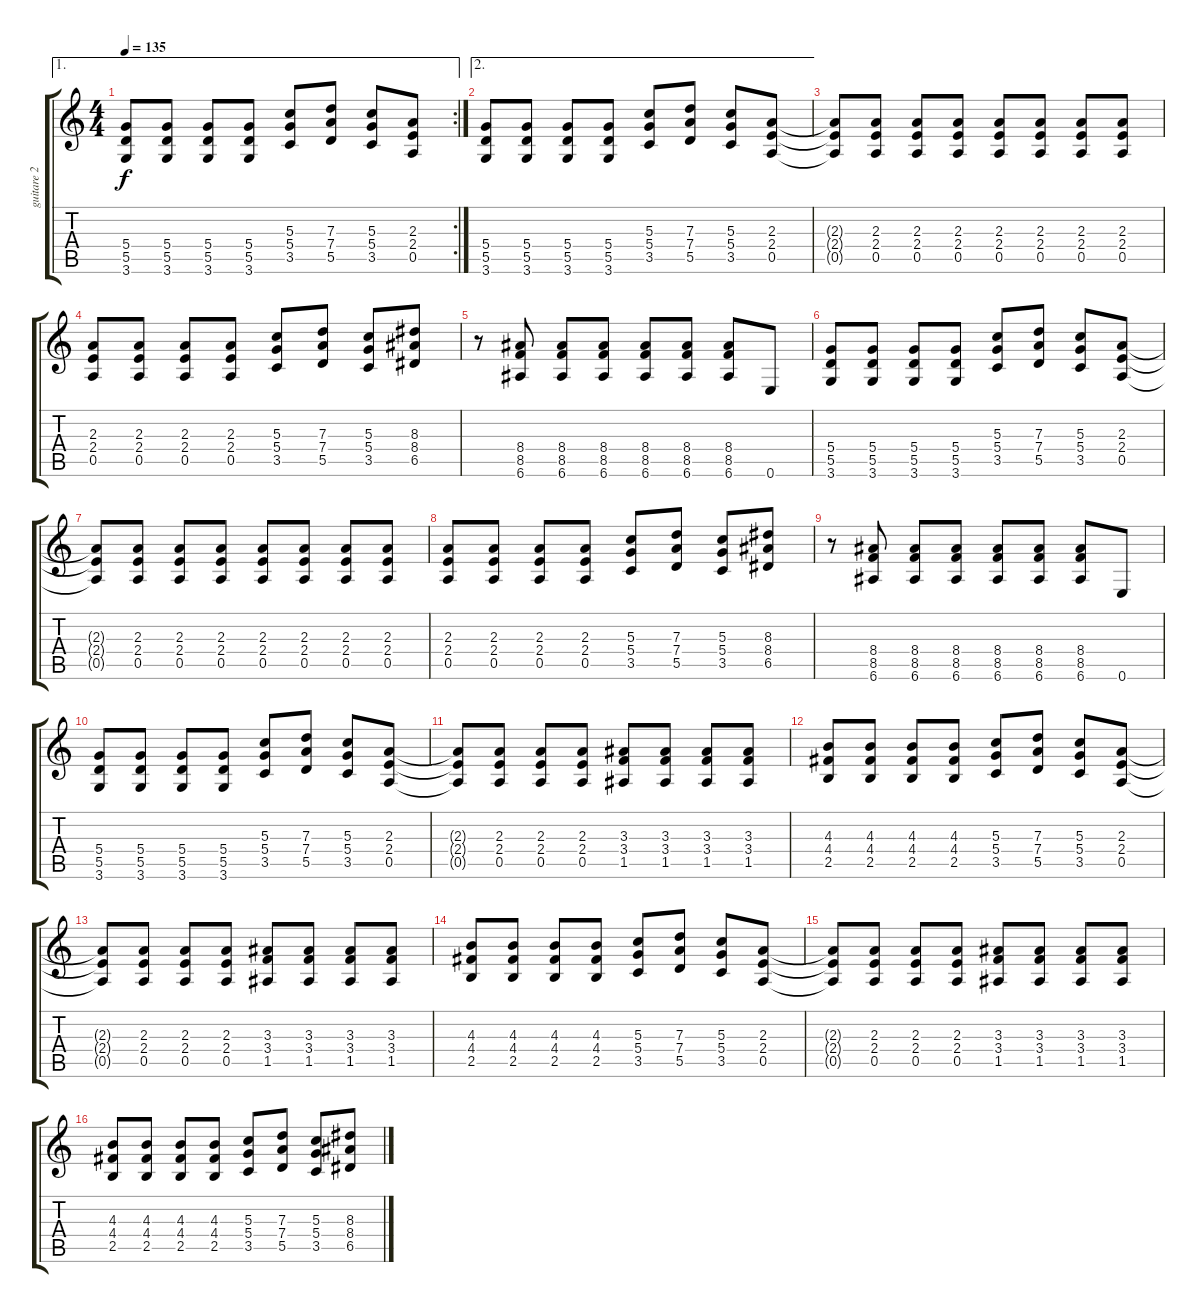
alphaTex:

\track ("guitare 2" "guitare 2") {instrument overdrivenguitar}
\staff {score tabs}
\tuning (E4 B3 G3 D3 A2 E2) {hide}
\ae 1
\rc 2
\ts (4 4)
\tempo 135
\clef g2
\ks c
(5.4 5.5 3.6).8{dy f} (5.4 5.5 3.6).8 (5.4 5.5 3.6).8 (5.4 5.5 3.6).8 (5.3 5.4 3.5).8 (7.3 7.4 5.5).8 (5.3 5.4 3.5).8 (2.3 2.4 0.5).8 |
\ae 2
(5.4 5.5 3.6).8 (5.4 5.5 3.6).8 (5.4 5.5 3.6).8 (5.4 5.5 3.6).8 (5.3 5.4 3.5).8 (7.3 7.4 5.5).8 (5.3 5.4 3.5).8 (2.3 2.4 0.5).8 |
(2.3{t} 2.4{t} 0.5{t}).8 (2.3 2.4 0.5).8 (2.3 2.4 0.5).8 (2.3 2.4 0.5).8 (2.3 2.4 0.5).8 (2.3 2.4 0.5).8 (2.3 2.4 0.5).8 (2.3 2.4 0.5).8 |
(2.3 2.4 0.5).8 (2.3 2.4 0.5).8 (2.3 2.4 0.5).8 (2.3 2.4 0.5).8 (5.3 5.4 3.5).8 (7.3 7.4 5.5).8 (5.3 5.4 3.5).8 (8.3 8.4 6.5).8 |
r.8 (8.4 8.5 6.6).8 (8.4 8.5 6.6).8 (8.4 8.5 6.6).8 (8.4 8.5 6.6).8 (8.4 8.5 6.6).8 (8.4 8.5 6.6).8 0.6.8 |
(5.4 5.5 3.6).8 (5.4 5.5 3.6).8 (5.4 5.5 3.6).8 (5.4 5.5 3.6).8 (5.3 5.4 3.5).8 (7.3 7.4 5.5).8 (5.3 5.4 3.5).8 (2.3 2.4 0.5).8 |
(2.3{t} 2.4{t} 0.5{t}).8 (2.3 2.4 0.5).8 (2.3 2.4 0.5).8 (2.3 2.4 0.5).8 (2.3 2.4 0.5).8 (2.3 2.4 0.5).8 (2.3 2.4 0.5).8 (2.3 2.4 0.5).8 |
(2.3 2.4 0.5).8 (2.3 2.4 0.5).8 (2.3 2.4 0.5).8 (2.3 2.4 0.5).8 (5.3 5.4 3.5).8 (7.3 7.4 5.5).8 (5.3 5.4 3.5).8 (8.3 8.4 6.5).8 |
r.8 (8.4 8.5 6.6).8 (8.4 8.5 6.6).8 (8.4 8.5 6.6).8 (8.4 8.5 6.6).8 (8.4 8.5 6.6).8 (8.4 8.5 6.6).8 0.6.8 |
(5.4 5.5 3.6).8 (5.4 5.5 3.6).8 (5.4 5.5 3.6).8 (5.4 5.5 3.6).8 (5.3 5.4 3.5).8 (7.3 7.4 5.5).8 (5.3 5.4 3.5).8 (2.3 2.4 0.5).8 |
(2.3{t} 2.4{t} 0.5{t}).8 (2.3 2.4 0.5).8 (2.3 2.4 0.5).8 (2.3 2.4 0.5).8 (3.3 3.4 1.5).8 (3.3 3.4 1.5).8 (3.3 3.4 1.5).8 (3.3 3.4 1.5).8 |
(4.3 4.4 2.5).8 (4.3 4.4 2.5).8 (4.3 4.4 2.5).8 (4.3 4.4 2.5).8 (5.3 5.4 3.5).8 (7.3 7.4 5.5).8 (5.3 5.4 3.5).8 (2.3 2.4 0.5).8 |
(2.3{t} 2.4{t} 0.5{t}).8 (2.3 2.4 0.5).8 (2.3 2.4 0.5).8 (2.3 2.4 0.5).8 (3.3 3.4 1.5).8 (3.3 3.4 1.5).8 (3.3 3.4 1.5).8 (3.3 3.4 1.5).8 |
(4.3 4.4 2.5).8 (4.3 4.4 2.5).8 (4.3 4.4 2.5).8 (4.3 4.4 2.5).8 (5.3 5.4 3.5).8 (7.3 7.4 5.5).8 (5.3 5.4 3.5).8 (2.3 2.4 0.5).8 |
(2.3{t} 2.4{t} 0.5{t}).8 (2.3 2.4 0.5).8 (2.3 2.4 0.5).8 (2.3 2.4 0.5).8 (3.3 3.4 1.5).8 (3.3 3.4 1.5).8 (3.3 3.4 1.5).8 (3.3 3.4 1.5).8 |
(4.3 4.4 2.5).8 (4.3 4.4 2.5).8 (4.3 4.4 2.5).8 (4.3 4.4 2.5).8 (5.3 5.4 3.5).8 (7.3 7.4 5.5).8 (5.3 5.4 3.5).8 (8.3 8.4 6.5).8
